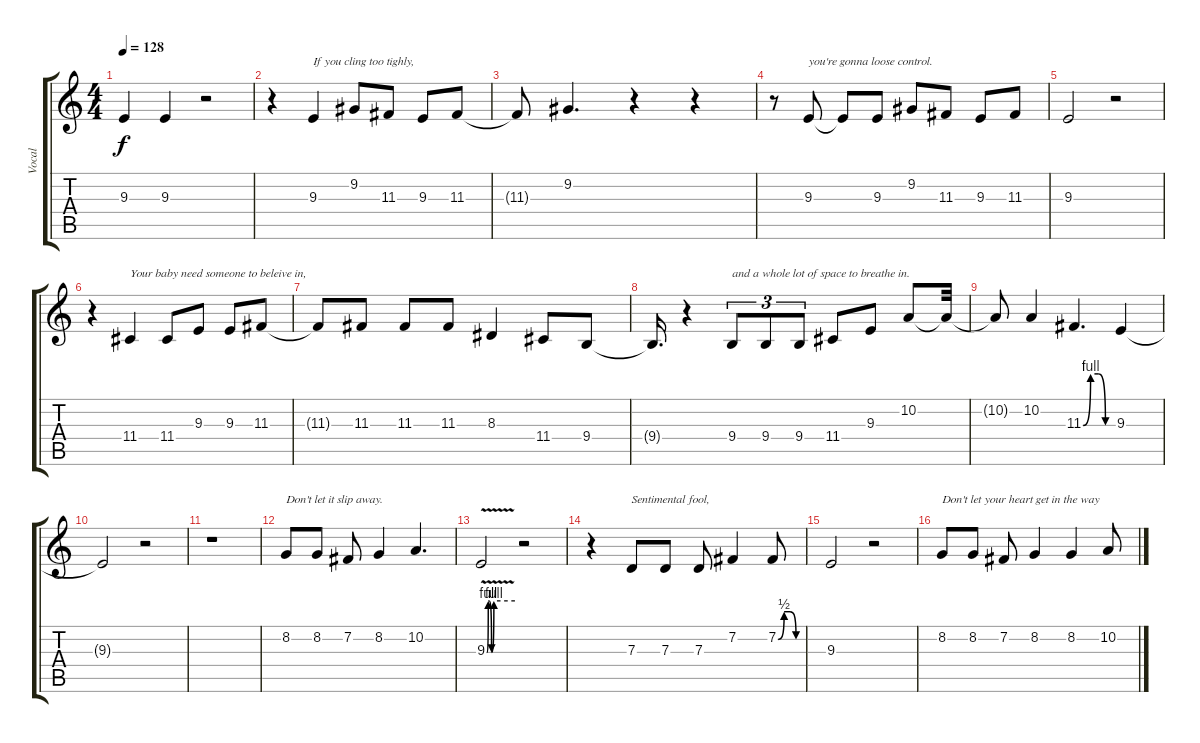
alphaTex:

\track ("Vocal" "Vocal") {instrument lead2sawtooth}
\staff {score tabs}
\tuning (E4 B3 G3 D3 A2 E2) {hide}
\ts (4 4)
\tempo 128
\clef g2
\ks c
9.3{t}.4{dy f} 9.3.4 r.2 |
r.4 9.3.4{txt "If you cling too tighly,"} 9.2.8 11.3.8 9.3.8 11.3.8 |
11.3{t}.8 9.2.4{d} r.4 r.4 |
r.8 9.3.8{txt "you're gonna loose control."} 9.3{t}.8 9.3.8 9.2.8 11.3.8 9.3.8 11.3.8 |
9.3.2 r.2 |
r.4 11.4.4{txt "Your baby need someone to beleive in,"} 11.4.8 9.3.8 9.3.8 11.3.8 |
11.3{t}.8 11.3.8 11.3.8 11.3.8 8.3.4 11.4.8 9.4.8 |
9.4{t}.16{d} r.4 9.4.8{tu (3 2) txt "and a whole lot of space to breathe in."} 9.4.8{tu (3 2)} 9.4.8{tu (3 2)} 11.4.8 9.3.8 10.2.8 10.2{t}.32 |
10.2{t}.8 10.2.4 11.3{be (custom 0 0 15 4 30 4 45 0 60 0)}.4{d} 9.3.4 |
9.3{t}.2 r.2 |
r.1 |
8.2.8{txt "Don't let it slip away."} 8.2.8 7.2.8 8.2.4 10.2.4{d} |
9.3{be (custom 0 0 3 4 5 4 10 0 15 4 60 4) v}.2 r.2 |
r.4 7.3.8{txt "Sentimental fool, "} 7.3.8 7.3.8 7.2.4 7.2{be (custom 0 0 15 2 30 2 45 0 60 0)}.8 |
9.3.2 r.2 |
8.2.8{txt "Don't let your heart get in the way"} 8.2.8 7.2.8 8.2.4 8.2.4 10.2.8
